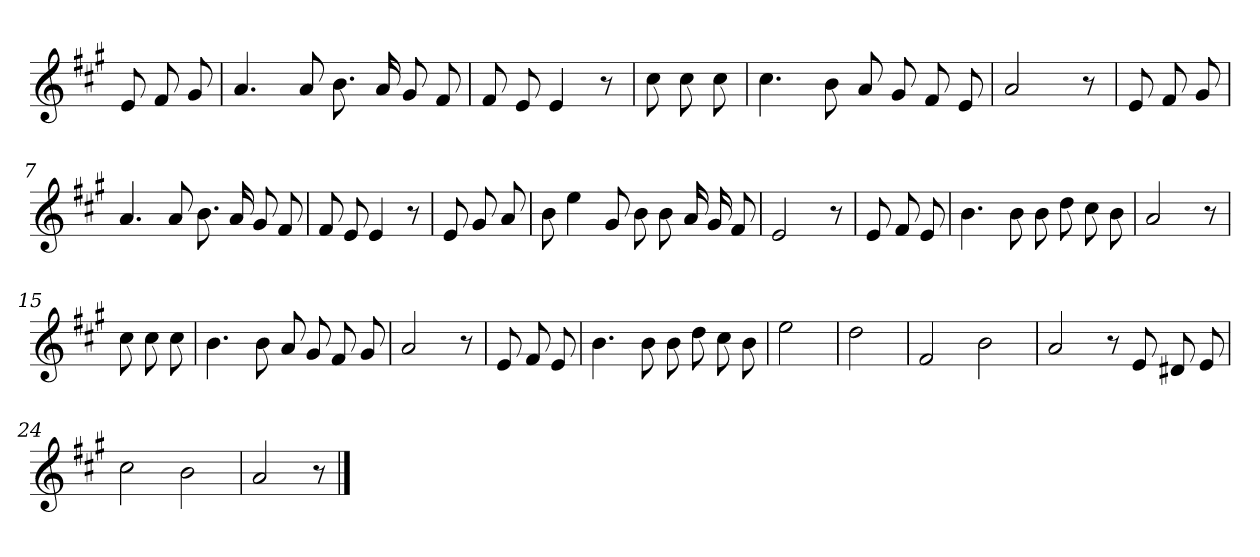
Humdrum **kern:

**kern
*part1
*staff1
*clefG2
*k[f#c#g#]
*A:
=
8e
8f#
8g#
=1
4.a
8a
8.b
16a
8g#
8f#
=2
8f#
8e
4e
8r
=3
8cc#
8cc#
8cc#
=4
4.cc#
8b
8a
8g#
8f#
8e
=5
2a
8r
=6
8e
8f#
8g#
=7
4.a
8a
8.b
16a
8g#
8f#
=8
8f#
8e
4e
8r
=9
8e
8g#
8a
=10
8b
4ee
8g#
8b
8b
16a
16g#
8f#
=11
2e
8r
=12
8e
8f#
8e
=13
4.b
8b
8b
8dd
8cc#
8b
=14
2a
8r
=15
8cc#
8cc#
8cc#
=16
4.b
8b
8a
8g#
8f#
8g#
=17
2a
8r
=18
8e
8f#
8e
=19
4.b
8b
8b
8dd
8cc#
8b
=20
2ee
=21
2dd
=22
2f#
2b
=23
2a
8r
8e
8d#X
8e
=24
2cc#
2b
=25
2a
8r
==
*-
